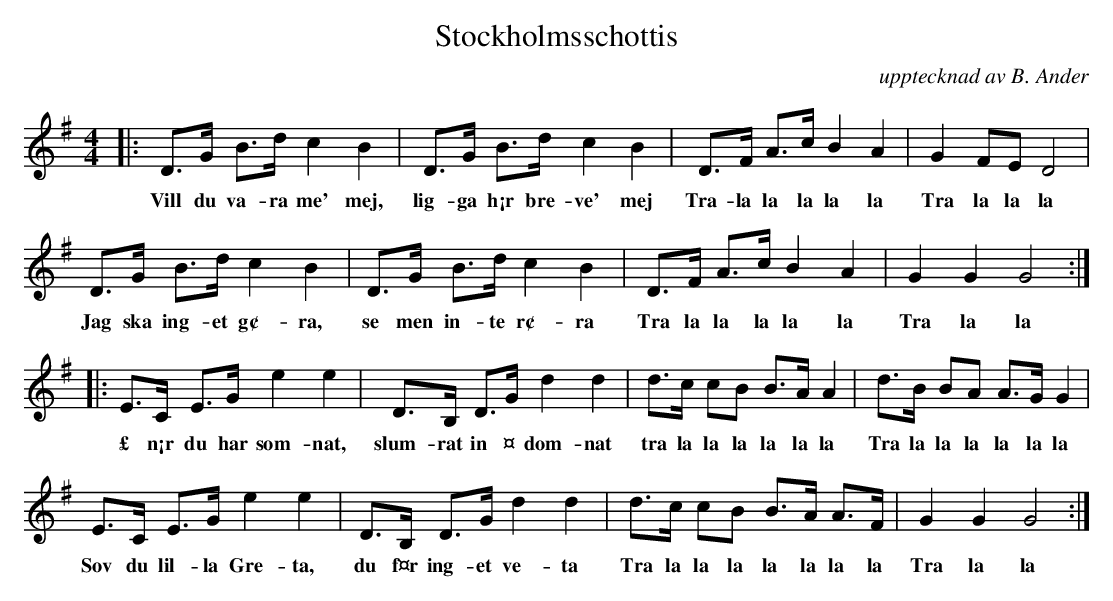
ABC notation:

X:1
T:Stockholmsschottis
C:upptecknad av B. Ander
Q:1/4=142
L:1/8
M:4/4
K:G
|: D>G B>d c2 B2 | D>G B>d c2 B2 | D>F A>c B2 A2 | G2 FE D4 |
w:Vill du va-ra me' mej, lig-ga h¡r bre-ve' mej Tra-la la la la la Tra la la la
D>G B>d c2 B2 | D>G B>d c2 B2 | D>F A>c B2 A2 | G2 G2 G4 :|
w:Jag ska ing-et g¢-ra, se men in-te r¢-ra Tra la la la la la Tra la la la
|: E>C E>G e2 e2 | D>B, D>G d2 d2 | d>c cB B>A A2 | d>B BA A>G G2 |
w:£ n¡r du har som-nat, slum-rat in ¤ dom-nat tra la la la la la la Tra la la la la la la
E>C E>G e2 e2 | D>B, D>G d2 d2 | d>c cB B>A A>F | G2 G2 G4 :|
w:Sov du lil-la Gre-ta, du f¤r ing-et ve-ta Tra la la la la la la la Tra la la
